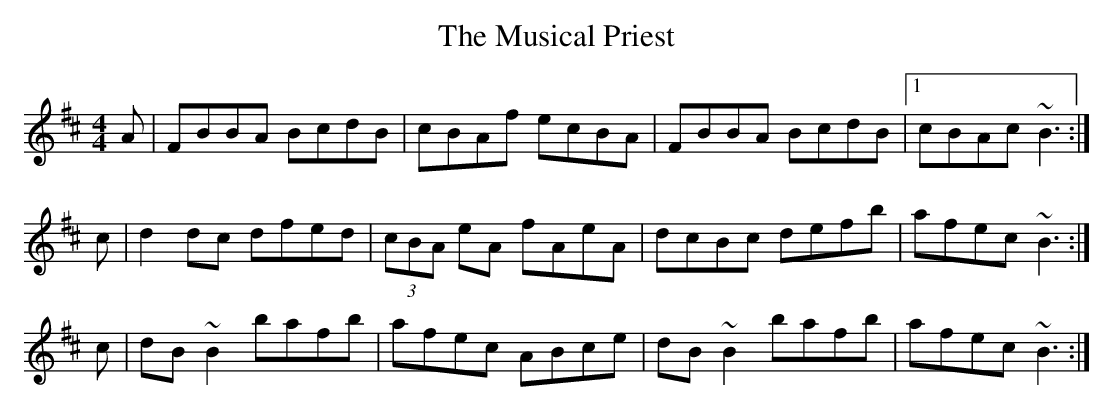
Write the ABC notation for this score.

X:1
T:Musical Priest, The
M:4/4
K:Bm
A|FBBA BcdB|cBAf ecBA|FBBA BcdB|1 cBAc ~B3:|
c|d2dc dfed|(3cBA eA fAeA|dcBc defb|afec ~B3:|
c|dB~B2 bafb|afec ABce|dB~B2 bafb| afec ~B3:|
